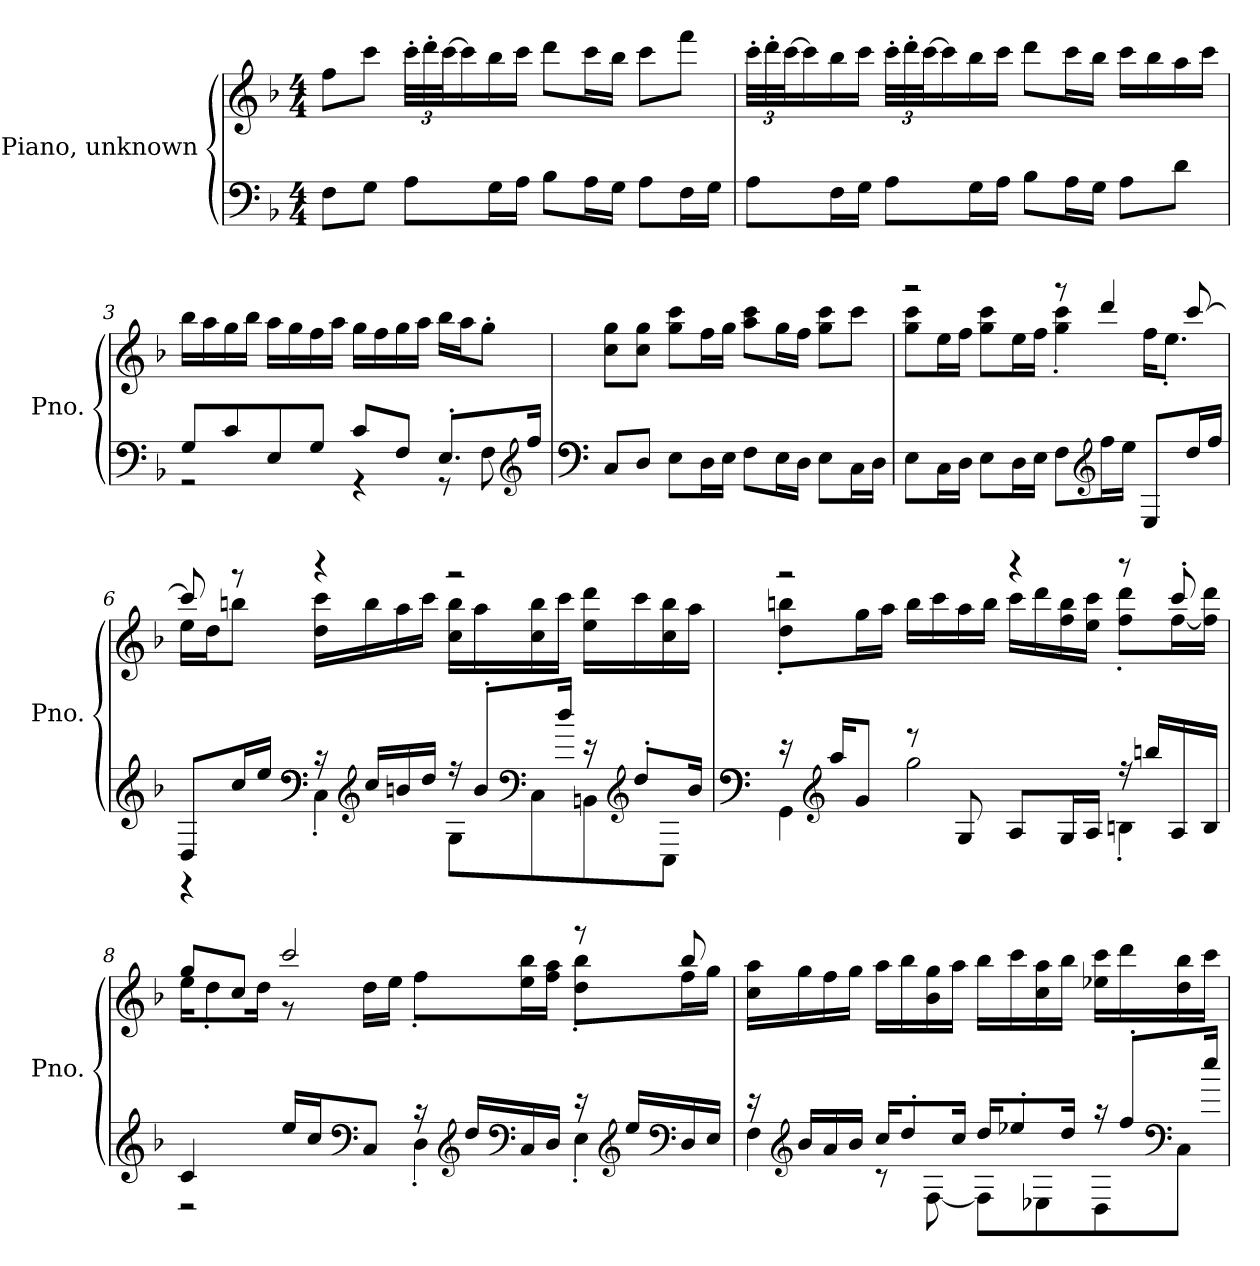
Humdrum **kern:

**kern	**kern
*part1	*part1
*staff2	*staff1
*I"Piano, unknown	*
*I'Pno.	*
*clefF4	*clefG2
*k[b-]	*k[b-]
*M4/4	*M4/4
*MM120	*MM120
=1	=1
8F\L	8ff\L
8G\J	8ccc\J
*	*Xbrackettup
8A\L	48ccc'\LLL
.	48ddd'\
.	[48ccc\J
.	16ccc\]
16G\L	16bb-\
16A\JJ	16ccc\JJ
8B-\L	8ddd\L
16A\L	16ccc\L
16G\JJ	16bb-\JJ
8A\L	8ccc\L
16F\L	8fff\J
16G\JJ	.
=2	=2
8A\L	48ccc'\LLL
.	48ddd'\
.	[48ccc\J
.	16ccc\]
16F\L	16bb-\
16G\JJ	16ccc\JJ
8A\L	48ccc'\LLL
.	48ddd'\
.	[48ccc\J
.	16ccc\]
16G\L	16bb-\
16A\JJ	16ccc\JJ
8B-\L	8ddd\L
16A\L	16ccc\L
16G\JJ	16bb-\JJ
8A\L	16ccc\LL
.	16bb-\
8d\J	16aa\
.	16ccc\JJ
!!LO:LB:g=z
=3	=3
*^	*
8G/L	2r	16bb-\LL
.	.	16aa\
8c/	.	16gg\
.	.	16bb-\JJ
8E/	.	16aa\LL
.	.	16gg\
8G/J	.	16ff\
.	.	16aa\JJ
8c/L	4r	16gg\LL
.	.	16ff\
8F/J	.	16gg\
.	.	16aa\JJ
8.E'/L	8r	16bb-\LL
.	.	16aa\J
.	8F\	8gg'\J
*clefG2	*	*
16ff/Jk	.	.
*v	*v	*
=4	=4
*clefF4	*
8C/L	8cc\ 8gg\L
8D/J	8cc\ 8gg\J
8E\L	8gg\ 8ccc\L
16D\L	16ff\L
16E\JJ	16gg\JJ
8F\L	8aa\ 8ccc\L
16E\L	16gg\L
16D\JJ	16ff\JJ
8E\L	8gg\ 8ccc\L
16C\L	8ccc\J
16D\JJ	.
!!LO:LB:g=z
=5	=5
*	*^
8E\L	2r	8gg\ 8ccc\L
16C\L	.	16ee\L
16D\JJ	.	16ff\JJ
8E\L	.	8gg\ 8ccc\L
16D\L	.	16ee\L
16E\JJ	.	16ff\JJ
8F\L	8r	4gg\' 4ccc\'
*clefG2	*	*
16ff\L	4ddd/	.
16ee\JJ	.	.
8E/L	.	16ff\KL
.	.	8.ee'\J
16dd/L	[8ccc/	.
16ff/JJ	.	.
=6	=6	=6
*^	*	*
8D/L	4r	8ccc/]	16ee\LL
.	.	.	16dd\J
16cc/L	.	8r	8bbn\J
16ee/JJ	.	.	.
*clefF4	*	*	*
16r	4C'\	4r	16dd\ 16ccc\LL
*clefG2	*	*	*
16cc/LL	.	.	16bb\
16bn/	.	.	16aa\
16dd/JJ	.	.	16ccc\JJ
16r	8G\L	2r	16cc\ 16bb\LL
8b'/L	.	.	16aa\
*clefF4	*	*	*
.	8C\	.	16cc\ 16bb\
16dd/Jk	.	.	16ccc\JJ
16r	8BBn\	.	16ee\ 16ddd\LL
*clefG2	*	*	*
8dd'/L	.	.	16ccc\
.	8C\J	.	16cc\ 16bb\
16b/Jk	.	.	16aa\JJ
!!LO:LB:g=z	!!
=7	=7	=7	=7
*clefF4	*	*	*
16r	4GG\	2r	8dd\' 8bbn\'L
*clefG2	*	*	*
16aa/KL	.	.	.
8g/J	.	.	16gg\L
.	.	.	16aa\JJ
8r	2gg\	.	16bb\LL
.	.	.	16ccc\
8G/	.	.	16aa\
.	.	.	16bb\JJ
8A/L	.	4r	16ccc\LL
.	.	.	16ddd\
16G/L	.	.	16ff\ 16bb\
16A/JJ	.	.	16ee\ 16ccc\JJ
16r	4Bn'\	8r	8ff\' 8ddd\'L
16bbn/LL	.	.	.
16A/	.	8ccc'/	[16ff\L
16B/JJ	.	.	16ff\] 16ddd\JJ
!!LO:LB:g=z	!!
=8	=8	=8	=8
4c/	2r	8gg/L	16ee\KL
.	.	.	8dd'\
.	.	8cc/J	.
.	.	.	16dd\Jk
16ee/LL	.	2ccc/	8r
16cc/J	.	.	.
*clefF4	*	*	*
8C/J	.	.	16dd\LL
.	.	.	16ee\JJ
16r	4D'\	.	8ff'\L
*clefG2	*	*	*
16dd/LL	.	.	.
*clefF4	*	*	*
16C/	.	.	16ee\ 16bb-\L
16D/JJ	.	.	16ff\ 16aa\JJ
16r	4E'\	8r	8dd\' 8bb-\'L
*clefG2	*	*	*
16ee/LL	.	.	.
*clefF4	*	*	*
16D/	.	8bb-/	16ff\L
16E/JJ	.	.	16gg\JJ
*	*	*v	*v
!!LO:LB:g=z
=9	=9	=9
16r	4F\	16cc\ 16aa\LL
*clefG2	*	*
16b-/LL	.	16gg\
16a/	.	16ff\
16b-/JJ	.	16gg\JJ
16cc/KL	8r	16aa\LL
8dd'/	.	16bb-\
.	[8F\	16b-\ 16gg\
16cc/Jk	.	16aa\JJ
16dd/KL	8F\L]	16bb-\LL
8ee-X'/	.	16ccc\
.	8E-X\	16cc\ 16aa\
16dd/Jk	.	16bb-\JJ
16r	8D\	16ee-X\ 16ccc\LL
8ff'/L	.	16ddd\
*clefF4	*	*
.	8C\J	16dd\ 16bb-\
16ee-/Jk	.	16ccc\JJ
*v	*v	*
=	=
*-	*-
